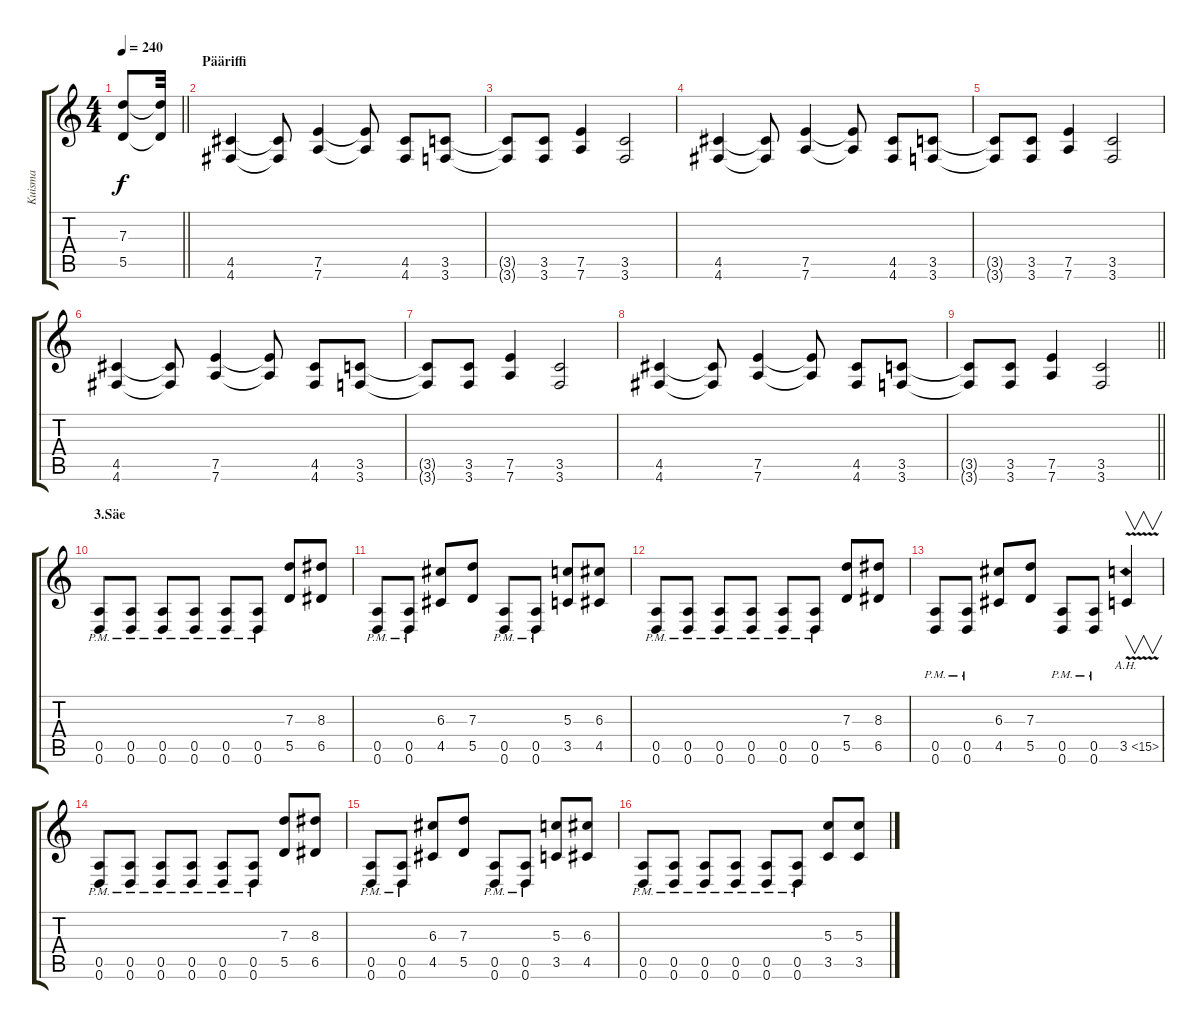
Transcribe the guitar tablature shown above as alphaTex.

\track ("Kuisma" "Kuisma") {instrument distortionguitar}
\staff {score tabs}
\tuning (E4 B3 G3 D3 A2 D2) {hide}
\ts (4 4)
\tempo 240
\clef g2
\barLineRight lightlight
\ks c
(7.3 5.5).8{dy f} (7.3{t} 5.5{t}).32 |
\section ("" "Pääriffi")
(4.5 4.6).4 (4.5{t} 4.6{t}).8 (7.5 7.6).4 (7.5{t} 7.6{t}).8 (4.5 4.6).8 (3.5 3.6).8 |
(3.5{t} 3.6{t}).8 (3.5 3.6).8 (7.5 7.6).4 (3.5 3.6).2 |
(4.5 4.6).4 (4.5{t} 4.6{t}).8 (7.5 7.6).4 (7.5{t} 7.6{t}).8 (4.5 4.6).8 (3.5 3.6).8 |
(3.5{t} 3.6{t}).8 (3.5 3.6).8 (7.5 7.6).4 (3.5 3.6).2 |
(4.5 4.6).4 (4.5{t} 4.6{t}).8 (7.5 7.6).4 (7.5{t} 7.6{t}).8 (4.5 4.6).8 (3.5 3.6).8 |
(3.5{t} 3.6{t}).8 (3.5 3.6).8 (7.5 7.6).4 (3.5 3.6).2 |
(4.5 4.6).4 (4.5{t} 4.6{t}).8 (7.5 7.6).4 (7.5{t} 7.6{t}).8 (4.5 4.6).8 (3.5 3.6).8 |
\barLineRight lightlight
(3.5{t} 3.6{t}).8 (3.5 3.6).8 (7.5 7.6).4 (3.5 3.6).2 |
\section ("" "3.Säe")
(0.5{pm} 0.6{pm}).8 (0.5{pm} 0.6{pm}).8 (0.5{pm} 0.6{pm}).8 (0.5{pm} 0.6{pm}).8 (0.5{pm} 0.6{pm}).8 (0.5{pm} 0.6{pm}).8 (7.3 5.5).8 (8.3 6.5).8 |
(0.5{pm} 0.6{pm}).8 (0.5{pm} 0.6{pm}).8 (6.3 4.5).8 (7.3 5.5).8 (0.5{pm} 0.6{pm}).8 (0.5{pm} 0.6{pm}).8 (5.3 3.5).8 (6.3 4.5).8 |
(0.5{pm} 0.6{pm}).8 (0.5{pm} 0.6{pm}).8 (0.5{pm} 0.6{pm}).8 (0.5{pm} 0.6{pm}).8 (0.5{pm} 0.6{pm}).8 (0.5{pm} 0.6{pm}).8 (7.3 5.5).8 (8.3 6.5).8 |
(0.5{pm} 0.6{pm}).8 (0.5{pm} 0.6{pm}).8 (6.3 4.5).8 (7.3 5.5).8 (0.5{pm} 0.6{pm}).8 (0.5{pm} 0.6{pm}).8 3.5{ah 12 v}.4{v instrument guitarharmonics} |
(0.5{pm} 0.6{pm}).8{instrument distortionguitar} (0.5{pm} 0.6{pm}).8 (0.5{pm} 0.6{pm}).8 (0.5{pm} 0.6{pm}).8 (0.5{pm} 0.6{pm}).8 (0.5{pm} 0.6{pm}).8 (7.3 5.5).8 (8.3 6.5).8 |
(0.5{pm} 0.6{pm}).8 (0.5{pm} 0.6{pm}).8 (6.3 4.5).8 (7.3 5.5).8 (0.5{pm} 0.6{pm}).8 (0.5{pm} 0.6{pm}).8 (5.3 3.5).8 (6.3 4.5).8 |
(0.5{pm} 0.6{pm}).8 (0.5{pm} 0.6{pm}).8 (0.5{pm} 0.6{pm}).8 (0.5{pm} 0.6{pm}).8 (0.5{pm} 0.6{pm}).8 (0.5{pm} 0.6{pm}).8 (5.3 3.5).8 (5.3 3.5).8
